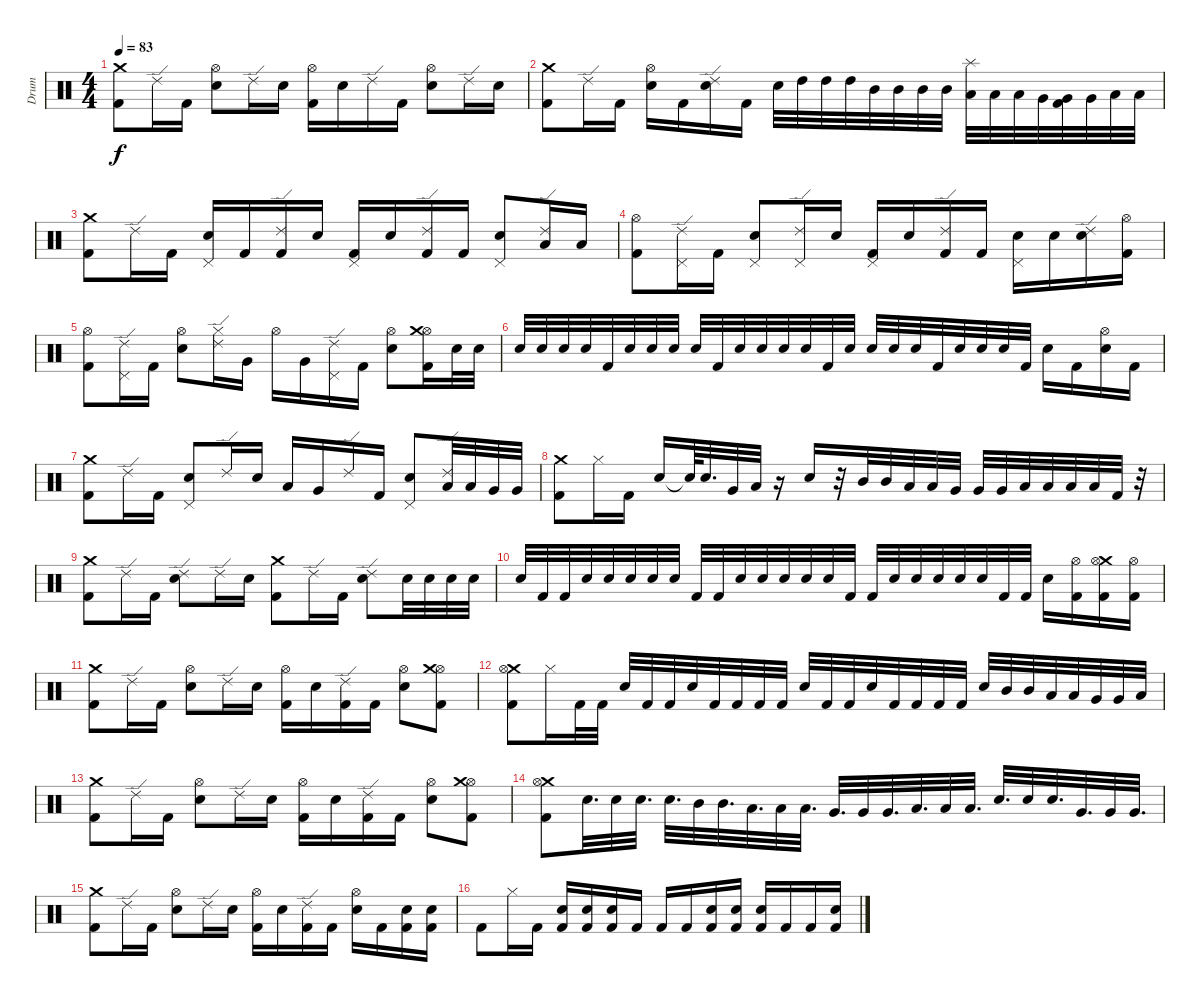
\track ("Drum" "Drum") {instrument percussion}
\staff {score}
\articulation defaults
\ts (4 4)
\tempo 83
\clef neutral
\ks c
("Crash medium (hit)" "Kick (hit) 2").8{dy f} "Ride (edge) 2".16 "Kick (hit) 2".16 ("Hi-Hat (open)" "Electric Snare (hit)").8 "Ride (edge) 2".16 "Electric Snare (hit)".16 ("Hi-Hat (open)" "Kick (hit) 2").16 "Electric Snare (hit)".16 "Ride (edge) 2".16 "Kick (hit) 2".16 ("Hi-Hat (open)" "Electric Snare (hit)").8 "Ride (edge) 2".16 "Electric Snare (hit)".16 |
("Crash medium (hit)" "Kick (hit) 2").8 "Ride (edge) 2".16 "Kick (hit) 2".16 ("Hi-Hat (open)" "Electric Snare (hit)").16 "Kick (hit) 2".16 ("Ride (edge) 2" "Electric Snare (hit)").16 "Kick (hit) 2".16 "Electric Snare (hit)".32 "High Tom (hit)".32 "High Tom (hit)".32 "High Tom (hit)".32 "Mid Tom (hit)".32 "Mid Tom (hit)".32 "Mid Tom (hit)".32 "Mid Tom (hit)".32 ("Splash (hit)" "Low Tom (hit)").32 "Low Tom (hit)".32 "Low Tom (hit)".32 "Very Low Tom (hit)".32 ("Kick (hit) 2" "Very Low Tom (hit)").32 "Very Low Tom (hit)".32 "Low Floor Tom (hit)".32 "Low Floor Tom (hit)".32 |
("Crash medium (hit)" "Kick (hit) 2").8 "Ride (edge) 2".16 "Kick (hit) 2".16 ("Pedal Hi-Hat (hit)" "Electric Snare (hit)").16 "Kick (hit) 2".16 ("Ride (edge) 2" "Kick (hit) 2").16 "Electric Snare (hit)".16 ("Pedal Hi-Hat (hit)" "Kick (hit) 2").16 "Electric Snare (hit)".16 ("Ride (edge) 2" "Kick (hit) 2").16 "Kick (hit) 2".16 ("Pedal Hi-Hat (hit)" "Electric Snare (hit)").8 ("Ride (edge) 2" "Low Tom (hit)").16 "Low Tom (hit)".16 |
("Hi-Hat (open)" "Kick (hit) 2").8 ("Ride (edge) 2" "Pedal Hi-Hat (hit)").16 "Kick (hit) 2".16 ("Pedal Hi-Hat (hit)" "Electric Snare (hit)").8 ("Ride (edge) 2" "Pedal Hi-Hat (hit)").16 "Electric Snare (hit)".16 ("Pedal Hi-Hat (hit)" "Kick (hit) 2").16 "Electric Snare (hit)".16 ("Ride (edge) 2" "Kick (hit) 2").16 "Kick (hit) 2".16 ("Pedal Hi-Hat (hit)" "Electric Snare (hit)").16 "Electric Snare (hit)".16 ("Ride (edge) 2" "Electric Snare (hit)").16 ("Hi-Hat (open)" "Kick (hit) 2").16 |
("Hi-Hat (open)" "Kick (hit) 2").8 ("Ride (edge) 2" "Pedal Hi-Hat (hit)").16 "Kick (hit) 2".16 ("Hi-Hat (open)" "Electric Snare (hit)").8 ("Ride (edge) 2" "Hi-Hat (closed)").16 "Very Low Tom (hit)".16 "Hi-Hat (open)".16 "Very Low Tom (hit)".16 ("Ride (edge) 2" "Pedal Hi-Hat (hit)").16 "Kick (hit) 2".16 ("Hi-Hat (open)" "Electric Snare (hit)").8 ("Hi-Hat (open)" "Crash medium (hit)" "Kick (hit) 2").16 "Electric Snare (hit)".32 "Electric Snare (hit)".32 |
"Electric Snare (hit)".32 "Electric Snare (hit)".32 "Electric Snare (hit)".32 "Electric Snare (hit)".32 "Kick (hit) 2".32 "Electric Snare (hit)".32 "Electric Snare (hit)".32 "Electric Snare (hit)".32 "Electric Snare (hit)".32 "Kick (hit) 2".32 "Electric Snare (hit)".32 "Electric Snare (hit)".32 "Electric Snare (hit)".32 "Electric Snare (hit)".32 "Kick (hit) 2".32 "Electric Snare (hit)".32 "Electric Snare (hit)".32 "Electric Snare (hit)".32 "Electric Snare (hit)".32 "Kick (hit) 2".32 "Electric Snare (hit)".32 "Electric Snare (hit)".32 "Electric Snare (hit)".32 "Kick (hit) 2".32 "Electric Snare (hit)".16 "Kick (hit) 2".16 ("Hi-Hat (open)" "Electric Snare (hit)").16 "Kick (hit) 2".16 |
("Crash medium (hit)" "Kick (hit) 2").8 "Ride (edge) 2".16 "Kick (hit) 2".16 ("Pedal Hi-Hat (hit)" "Electric Snare (hit)").8 "Ride (edge) 2".16 "Electric Snare (hit)".16 "Low Tom (hit)".16 "Very Low Tom (hit)".16 "Ride (edge) 2".16 "Kick (hit) 2".16 ("Pedal Hi-Hat (hit)" "Electric Snare (hit)").8 ("Ride (edge) 2" "Low Tom (hit)").32 "Low Tom (hit)".32 "Very Low Tom (hit)".32 "Very Low Tom (hit)".32 |
("Crash medium (hit)" "Kick (hit) 2").8 "Hi-Hat (closed)".16 "Kick (hit) 2".16 "Electric Snare (hit)".16 "Snare (hit)"{t}.64 "Electric Snare (hit)".32{d} "Very Low Tom (hit)".32 "Low Floor Tom (hit)".32 r.16 "Electric Snare (hit)".16 r.32 "Mid Tom (hit)".32 "Mid Tom (hit)".32 "Low Tom (hit)".32 "Low Tom (hit)".32 "Very Low Tom (hit)".32 "Very Low Tom (hit)".32 "Very Low Tom (hit)".32 "Low Floor Tom (hit)".32 "Low Floor Tom (hit)".32 "Low Floor Tom (hit)".32 "Low Floor Tom (hit)".32 "Kick (hit) 2".32 r.32 |
("Crash medium (hit)" "Kick (hit) 2").8 "Ride (edge) 2".16 "Kick (hit) 2".16 ("Electric Snare (hit)" "Ride (edge) 2").8 "Ride (edge) 2".16 "Electric Snare (hit)".16 ("Crash medium (hit)" "Kick (hit) 2").8 "Ride (edge) 2".16 "Kick (hit) 2".16 ("Electric Snare (hit)" "Ride (edge) 2").8 "Electric Snare (hit)".32 "Electric Snare (hit)".32 "Electric Snare (hit)".32 "Electric Snare (hit)".32 |
"Electric Snare (hit)".32 "Kick (hit) 2".32 "Kick (hit) 2".32 "Electric Snare (hit)".32 "Electric Snare (hit)".32 "Electric Snare (hit)".32 "Electric Snare (hit)".32 "Electric Snare (hit)".32 "Kick (hit) 2".32 "Kick (hit) 2".32 "Electric Snare (hit)".32 "Electric Snare (hit)".32 "Electric Snare (hit)".32 "Electric Snare (hit)".32 "Electric Snare (hit)".32 "Kick (hit) 2".32 "Kick (hit) 2".32 "Electric Snare (hit)".32 "Electric Snare (hit)".32 "Electric Snare (hit)".32 "Electric Snare (hit)".32 "Electric Snare (hit)".32 "Kick (hit) 2".32 "Kick (hit) 2".32 "Electric Snare (hit)".16 ("Hi-Hat (open)" "Kick (hit) 2").16 ("Crash medium (hit)" "Hi-Hat (open)" "Kick (hit) 2").16 ("Hi-Hat (open)" "Kick (hit) 2").16 |
("Crash medium (hit)" "Kick (hit) 2").8 "Ride (edge) 2".16 "Kick (hit) 2".16 ("Hi-Hat (open)" "Electric Snare (hit)").8 "Ride (edge) 2".16 "Electric Snare (hit)".16 ("Hi-Hat (open)" "Kick (hit) 2").16 "Electric Snare (hit)".16 ("Ride (edge) 2" "Kick (hit) 2").16 "Kick (hit) 2".16 ("Hi-Hat (open)" "Electric Snare (hit)").8 ("Hi-Hat (open)" "Kick (hit) 2" "Crash medium (hit)").8 |
("Crash medium (hit)" "Hi-Hat (open)" "Kick (hit) 2").8 "Hi-Hat (closed)".16 "Kick (hit) 2".32 "Kick (hit) 2".32 "Electric Snare (hit)".32 "Kick (hit) 2".32 "Kick (hit) 2".32 "Electric Snare (hit)".32 "Kick (hit) 2".32 "Kick (hit) 2".32 "Kick (hit) 2".32 "Kick (hit) 2".32 "Electric Snare (hit)".32 "Kick (hit) 2".32 "Kick (hit) 2".32 "Electric Snare (hit)".32 "Kick (hit) 2".32 "Kick (hit) 2".32 "Kick (hit) 2".32 "Kick (hit) 2".32 "Electric Snare (hit)".32 "Mid Tom (hit)".32 "Mid Tom (hit)".32 "Low Tom (hit)".32 "Low Tom (hit)".32 "Very Low Tom (hit)".32 "Very Low Tom (hit)".32 "Low Floor Tom (hit)".32 |
("Crash medium (hit)" "Kick (hit) 2").8 "Ride (edge) 2".16 "Kick (hit) 2".16 ("Hi-Hat (open)" "Electric Snare (hit)").8 "Ride (edge) 2".16 "Electric Snare (hit)".16 ("Hi-Hat (open)" "Kick (hit) 2").16 "Electric Snare (hit)".16 ("Ride (edge) 2" "Kick (hit) 2").16 "Kick (hit) 2".16 ("Hi-Hat (open)" "Electric Snare (hit)").8 ("Hi-Hat (open)" "Kick (hit) 2" "Crash medium (hit)").8 |
("Crash medium (hit)" "Hi-Hat (open)" "Kick (hit) 2").8 "Electric Snare (hit)".32{d} "Electric Snare (hit)".32 "Electric Snare (hit)".32{d} "Electric Snare (hit)".32{d} "Mid Tom (hit)".32 "Mid Tom (hit)".32{d} "Low Tom (hit)".32{d} "Low Tom (hit)".32 "Low Tom (hit)".32{d} "Very Low Tom (hit)".32{d} "Very Low Tom (hit)".32 "Very Low Tom (hit)".32{d} "Low Floor Tom (hit)".32{d} "Low Floor Tom (hit)".32 "Low Floor Tom (hit)".32{d} "Electric Snare (hit)".32{d} "Electric Snare (hit)".32 "Electric Snare (hit)".32{d} "Very Low Tom (hit)".32{d} "Very Low Tom (hit)".32 "Very Low Tom (hit)".32{d} |
("Crash medium (hit)" "Kick (hit) 2").8 "Ride (edge) 2".16 "Kick (hit) 2".16 ("Hi-Hat (open)" "Electric Snare (hit)").8 "Ride (edge) 2".16 "Electric Snare (hit)".16 ("Hi-Hat (open)" "Kick (hit) 2").16 "Electric Snare (hit)".16 ("Ride (edge) 2" "Kick (hit) 2").16 "Kick (hit) 2".16 ("Hi-Hat (open)" "Electric Snare (hit)").16 "Kick (hit) 2".16 ("Kick (hit) 2" "Electric Snare (hit)").16 ("Kick (hit) 2" "Electric Snare (hit)").16 |
"Kick (hit) 2".8 "Hi-Hat (closed)".16 "Kick (hit) 2".16 ("Electric Snare (hit)" "Kick (hit) 2").16 ("Electric Snare (hit)" "Kick (hit) 2").16 ("Electric Snare (hit)" "Kick (hit) 2").16 "Kick (hit) 2".16 "Kick (hit) 2".16 "Kick (hit) 2".16 ("Electric Snare (hit)" "Kick (hit) 2").16 ("Electric Snare (hit)" "Kick (hit) 2").16 ("Electric Snare (hit)" "Kick (hit) 2").16 "Kick (hit) 2".16 "Kick (hit) 2".16 ("Electric Snare (hit)" "Kick (hit) 2").16
